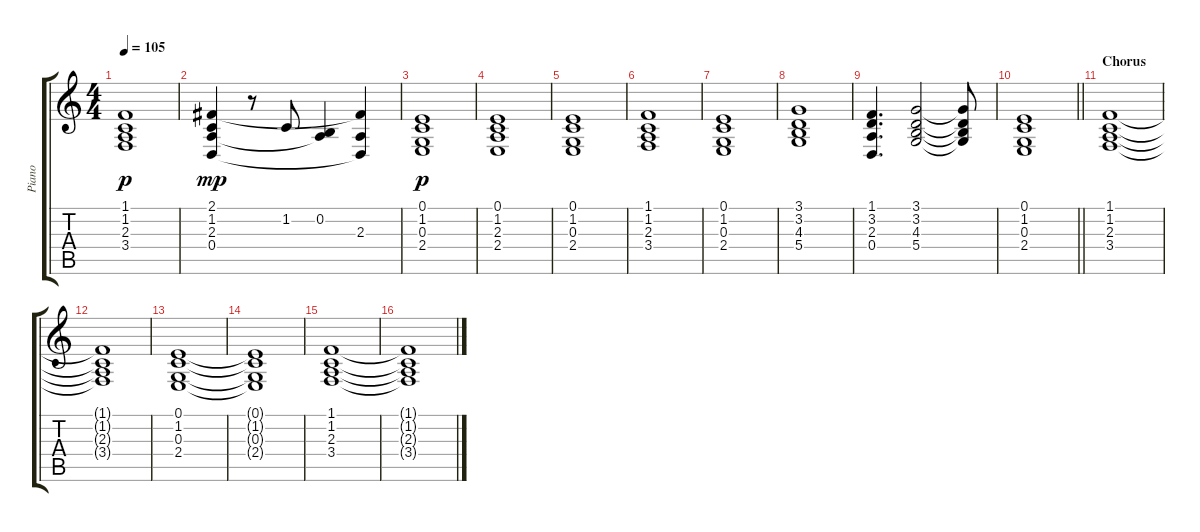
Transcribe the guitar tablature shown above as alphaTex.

\track ("Piano" "Piano") {instrument electricgrandpiano}
\staff {score tabs}
\tuning (E4 B3 G3 D3 A2 E2) {hide}
\ts (4 4)
\tempo 105
\clef g2
\ks c
(1.1 1.2 2.3 3.4).1{dy p} |
(2.1 1.2 2.3 0.4).4{dy mp} r.8 1.2.8 (0.2 2.3{t}).4 (2.1{t} 2.3 0.4{t}).4 |
(0.1 1.2 0.3 2.4).1{dy p} |
(0.1 1.2 2.3 2.4).1 |
(0.1 1.2 0.3 2.4).1 |
(1.1 1.2 2.3 3.4).1 |
(0.1 1.2 0.3 2.4).1 |
(3.1 3.2 4.3 5.4).1 |
(1.1 3.2 2.3 0.4).4{d} (3.1 3.2 4.3 5.4).2 (3.1{t} 3.2{t} 4.3{t} 5.4{t}).8 |
\barLineRight lightlight
(0.1 1.2 0.3 2.4).1 |
\section ("" "Chorus")
(1.1 1.2 2.3 3.4).1 |
(1.1{t} 1.2{t} 2.3{t} 3.4{t}).1 |
(0.1 1.2 0.3 2.4).1 |
(0.1{t} 1.2{t} 0.3{t} 2.4{t}).1 |
(1.1 1.2 2.3 3.4).1 |
(1.1{t} 1.2{t} 2.3{t} 3.4{t}).1
